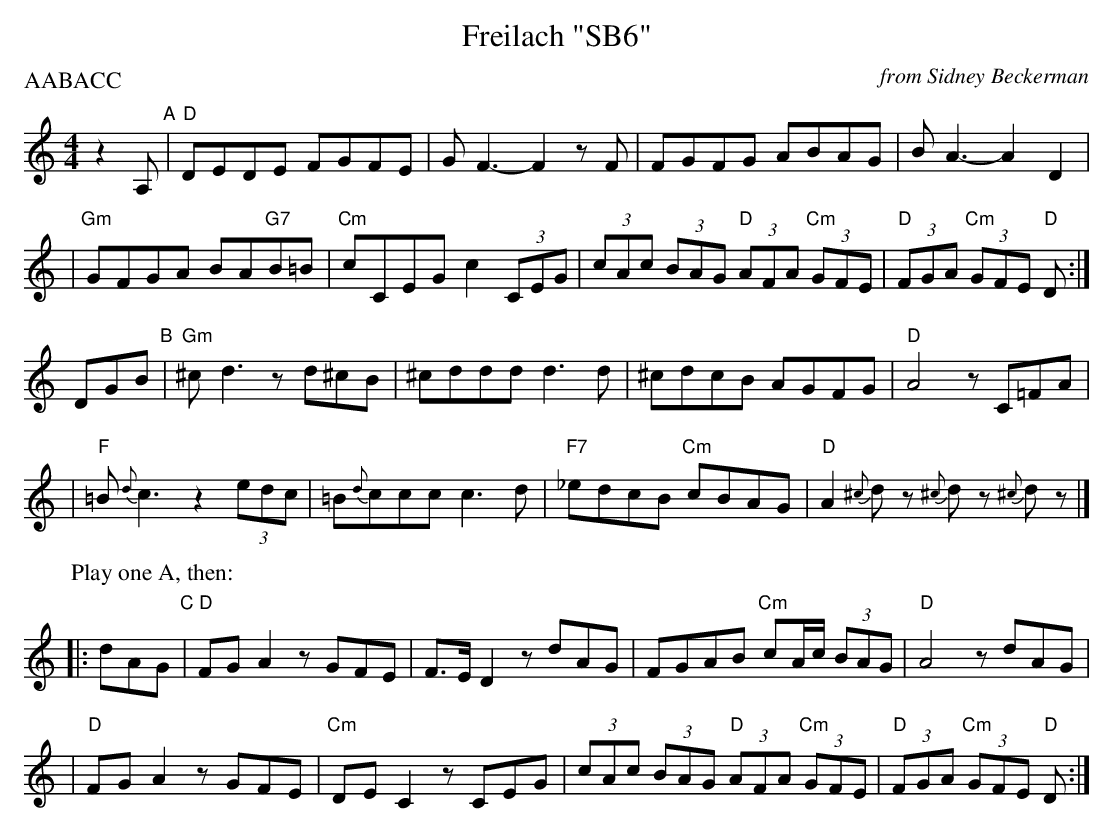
X:1
T: Freilach "SB6"
O: from Sidney Beckerman
M: 4/4
L: 1/8
P: AABACC
K: ^F_B_E	% A freygish
z2A, "A"\
| "D"DEDE FGFE | GF3- F2zF | FGFG ABAG | BA3- A2D2 |
| "Gm"GFGA BA"G7"B=B | "Cm"cCEG c2 (3CEG | (3cAc (3BAG "D"(3AFA "Cm"(3GFE | "D"(3FGA "Cm"(3GFE "D"D :|
DGB "B"\
| "Gm"^cd3 zd^cB | ^cddd d3d | ^cdcB AGFG | "D"A4 zC=FA |
| "F"=B{d}c3 z2 (3edc | =B{d}ccc c3d | "F7"_edcB "Cm"cBAG | "D"A2 {^c}dz {^c}dz {^c}dz |]
P: Play one A, then:
|: dAG "C"\
| "D"FGA2 zGFE | F>ED2 zdAG | FGAB "Cm"cA/c/ (3BAG | "D"A4 zdAG |
| "D"FGA2 zGFE | "Cm"DEC2 zCEG | (3cAc (3BAG "D"(3AFA "Cm"(3GFE | "D"(3FGA "Cm"(3GFE "D"D :|
